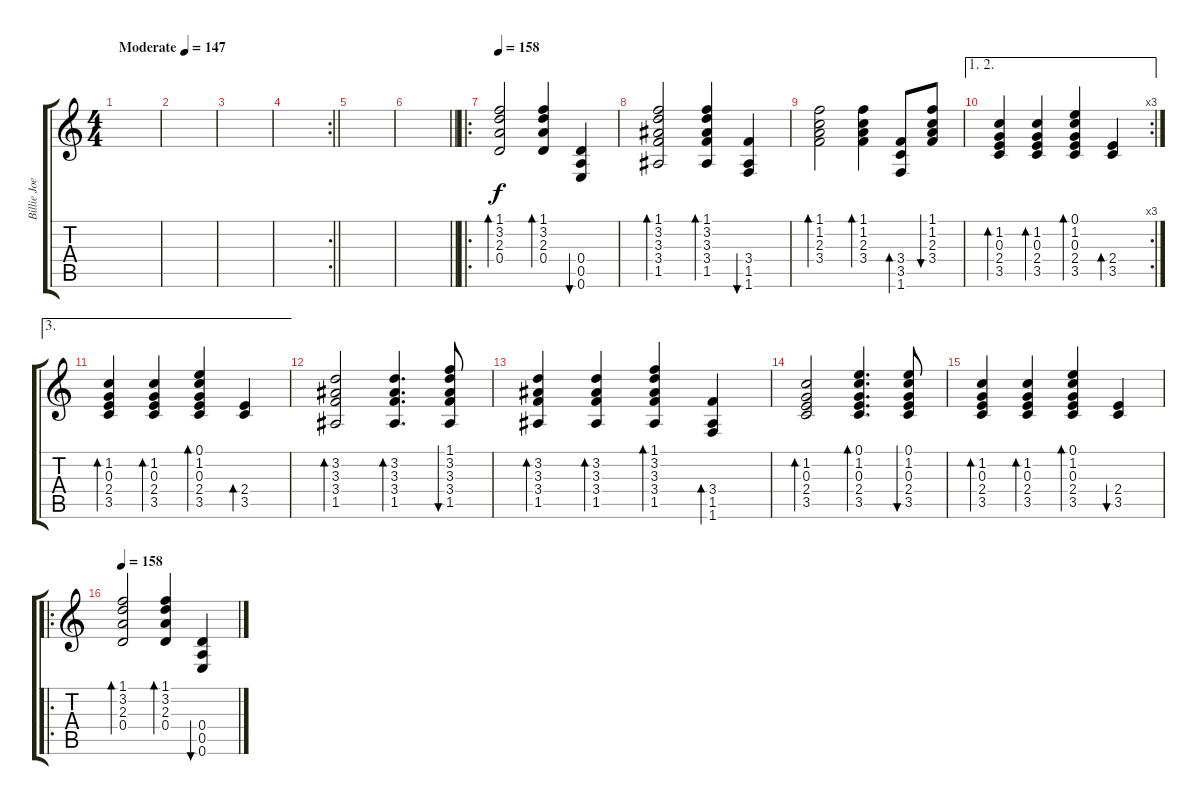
\track ("Billie Joe - Acoustic Rhythm Guitar" "Billie Joe") {instrument acousticguitarsteel}
\staff {score tabs}
\tuning (E4 B3 G3 D3 A2 E2) {hide}
\ts (4 4)
\tempo (147 "Moderate")
\clef g2
\ks c
|
|
|
\rc 2
\barLineRight lightlight
|
|
\barLineRight lightlight
|
\ro
\tempo 158
(1.1 3.2 2.3 0.4).2{bd 60} (1.1 3.2 2.3 0.4).4{bd 60} (0.4 0.5 0.6).4{bu 60} |
(1.1 3.2 3.3 3.4 1.5).2{bd 60} (1.1 3.2 3.3 3.4 1.5).4{bd 60} (3.4 1.5 1.6).4{bu 60} |
(1.1 1.2 2.3 3.4).2{bd 60} (1.1 1.2 2.3 3.4).4{bd 60} (3.4 3.5 1.6).8{bd 60} (1.1 1.2 2.3 3.4).8{bu 60} |
\ae (1 2)
\rc 3
(1.2 0.3 2.4 3.5).4{bd 60} (1.2 0.3 2.4 3.5).4{bd 60} (0.1 1.2 0.3 2.4 3.5).4{bd 60} (2.4 3.5).4{bd 60} |
\ae 3
(1.2 0.3 2.4 3.5).4{bd 60} (1.2 0.3 2.4 3.5).4{bd 60} (0.1 1.2 0.3 2.4 3.5).4{bd 60} (2.4 3.5).4{bd 60} |
(3.2 3.3 3.4 1.5).2{bd 60} (3.2 3.3 3.4 1.5).4{d bd 60} (1.1 3.2 3.3 3.4 1.5).8{bu 60} |
(3.2 3.3 3.4 1.5).4{bd 60} (3.2 3.3 3.4 1.5).4{bd 60} (1.1 3.2 3.3 3.4 1.5).4{bd 60} (3.4 1.5 1.6).4{bd 60} |
(1.2 0.3 2.4 3.5).2{bd 60} (0.1 1.2 0.3 2.4 3.5).4{d bd 60} (0.1 1.2 0.3 2.4 3.5).8{bu 60} |
(1.2 0.3 2.4 3.5).4{bd 60} (1.2 0.3 2.4 3.5).4{bd 60} (0.1 1.2 0.3 2.4 3.5).4{bd 60} (2.4 3.5).4{bu 60} |
\ro
\tempo 158
(1.1 3.2 2.3 0.4).2{bd 60} (1.1 3.2 2.3 0.4).4{bd 60} (0.4 0.5 0.6).4{bu 60}
